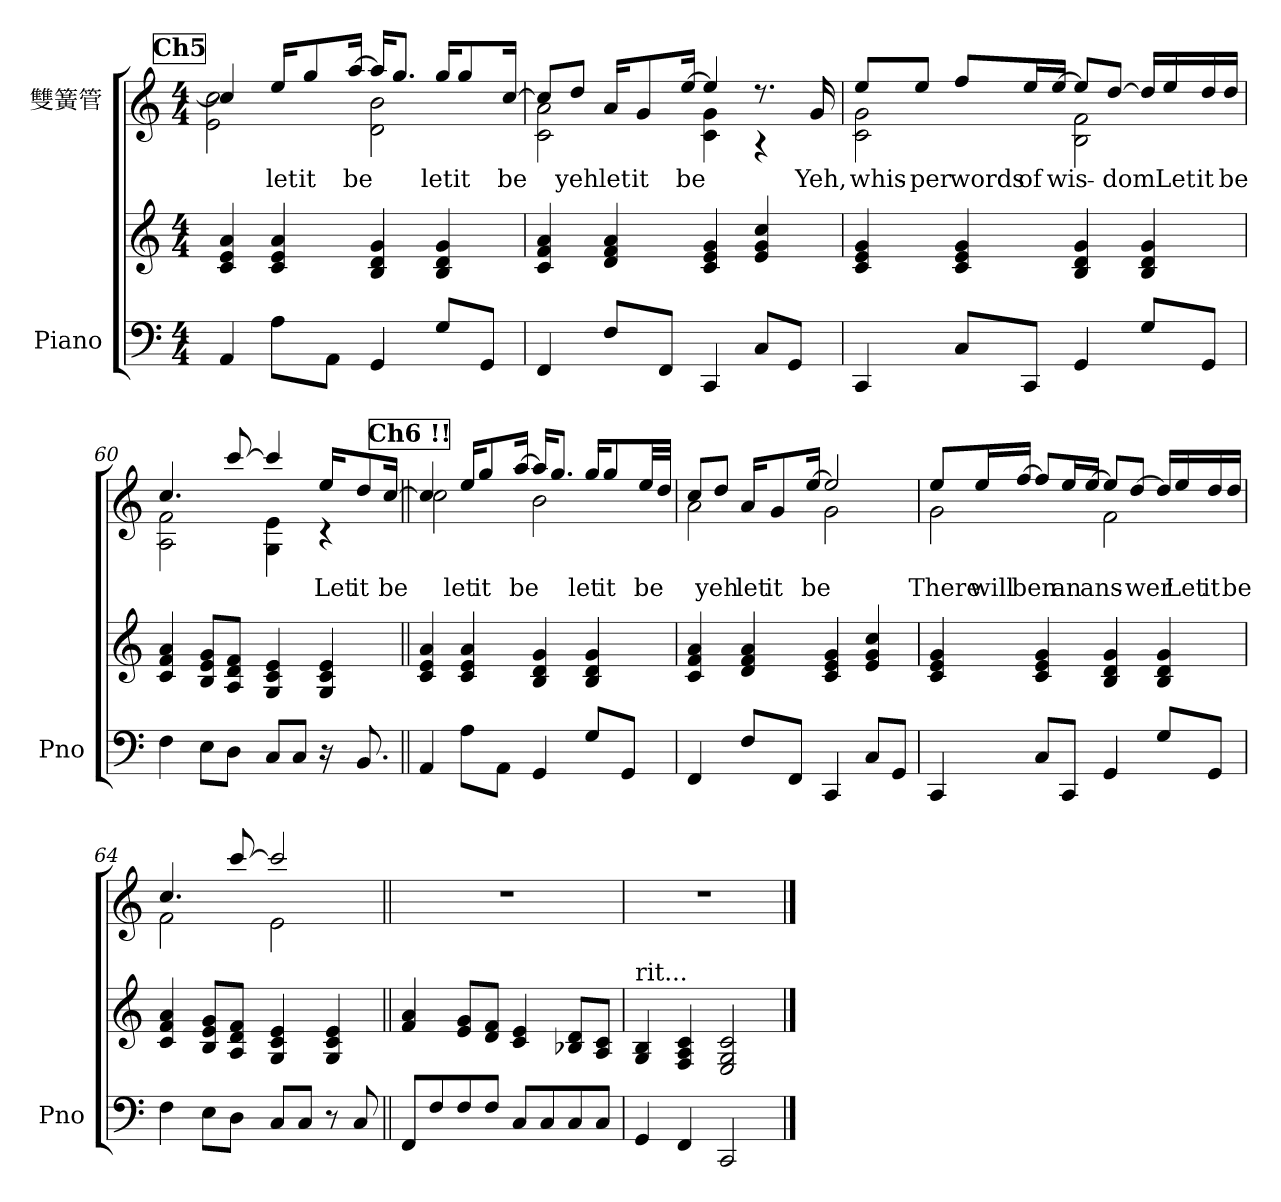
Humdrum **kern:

**kern	**kern	**kern	**text
*part2	*part2	*part1	*part1
*staff3	*staff2	*staff1	*staff1
*I"Piano	*	*I"雙簧管	*
*I'Pno	*	*	*
!!LO:LB:g=z
*clefF4	*clefG2	*clefG2	*
*k[]	*k[]	*k[]	*
*M4/4	*M4/4	*M4/4	*
!!LO:REH:place=s1:a:B:fs=14:t=Ch5
=57	=57	=57	=57
*	*	*^	*
4AA/	4c/ 4e/ 4a/	4cc/]	2e\ 2cc\	.
8A\L	4c/ 4e/ 4a/	16ee/KL	.	let
.	.	8gg/	.	it
8AA\J	.	.	.	.
.	.	[16aa/Jk	.	be
4GG/	4B/ 4d/ 4g/	16aa/KL]	2d\ 2b\	.
.	.	8.gg/J	.	.
8G/L	4B/ 4d/ 4g/	16gg/KL	.	let
.	.	8gg/	.	it
8GG/J	.	.	.	.
.	.	[16cc/Jk	.	be
=58	=58	=58	=58	=58
4FF/	4c/ 4f/ 4a/	8cc/L]	2c\ 2a\	.
.	.	8dd/J	.	yeh
8F/L	4d/ 4f/ 4a/	16a/KL	.	let
.	.	8g/	.	it
8FF/J	.	.	.	.
.	.	[16ee/Jk	.	be
4CC/	4c/ 4e/ 4g/	4ee/]	4c\ 4g\	.
8C/L	4e/ 4g/ 4cc/	8.r	4r	.
8GG/J	.	.	.	.
.	.	16g/	.	Yeh,
!!LO:LB:g=z	!!
=59	=59	=59	=59	=59
4CC/	4c/ 4e/ 4g/	8ee/L	2c\ 2g\	whis-
.	.	8ee/J	.	-per
8C/L	4c/ 4e/ 4g/	8ff/L	.	words
8CC/J	.	16ee/L	.	of
.	.	[16ee/JJ	.	wis-
4GG/	4B/ 4d/ 4g/	8ee/L]	2B\ 2f\	.
.	.	[8dd/J	.	-dom
8G/L	4B/ 4d/ 4g/	16dd/LL]	.	.
.	.	16ee/	.	Let
8GG/J	.	16dd/	.	it
.	.	16dd/JJ	.	be
=60	=60	=60	=60	=60
4F\	4c/ 4f/ 4a/	4.cc/	2A\ 2f\	.
8E\L	8B/ 8e/ 8g/L	.	.	.
8D\J	8A/ 8d/ 8f/J	[8ccc/	.	.
8C/L	4G/ 4c/ 4e/	4ccc/]	4G\ 4e\	.
8C/J	.	.	.	.
16r	4G/ 4c/ 4e/	16ee/KL	4r	Let
8.BB/	.	8dd/	.	it
.	.	[16cc/Jk	.	be
!!LO:PB:g=z	!!
!!LO:REH:place=s1:a:B:fs=14:t=Ch6	!!
=61||	=61||	=61||	=61||	=61||
4AA/	4c/ 4e/ 4a/	4cc/]	2cc\	.
8A\L	4c/ 4e/ 4a/	16ee/KL	.	let
.	.	8gg/	.	it
8AA\J	.	.	.	.
.	.	[16aa/Jk	.	be
4GG/	4B/ 4d/ 4g/	16aa/KL]	2b\	.
.	.	8.gg/J	.	.
8G/L	4B/ 4d/ 4g/	16gg/KL	.	let
.	.	8gg/	.	it
8GG/J	.	.	.	.
.	.	32ee/LL	.	be
.	.	32dd/JJJ	.	.
=62	=62	=62	=62	=62
4FF/	4c/ 4f/ 4a/	8cc/L	2a\	.
.	.	8dd/J	.	yeh
8F/L	4d/ 4f/ 4a/	16a/KL	.	let
.	.	8g/	.	it
8FF/J	.	.	.	.
.	.	[16ee/Jk	.	be
4CC/	4c/ 4e/ 4g/	2ee/]	2g\	.
8C/L	4e/ 4g/ 4cc/	.	.	.
8GG/J	.	.	.	.
!!LO:LB:g=z	!!
=63	=63	=63	=63	=63
4CC/	4c/ 4e/ 4g/	8ee/L	2g\	There
.	.	16ee/L	.	will
.	.	[16ff/JJ	.	ben
8C/L	4c/ 4e/ 4g/	8ff/L]	.	.
8CC/J	.	16ee/L	.	an
.	.	[16ee/JJ	.	ans-
4GG/	4B/ 4d/ 4g/	8ee/L]	2f\	.
.	.	[8dd/J	.	-wer
8G/L	4B/ 4d/ 4g/	16dd/LL]	.	.
.	.	16ee/	.	Let
8GG/J	.	16dd/	.	it
.	.	16dd/JJ	.	be
=64	=64	=64	=64	=64
4F\	4c/ 4f/ 4a/	4.cc/	2f\	.
8E\L	8B/ 8e/ 8g/L	.	.	.
8D\J	8A/ 8d/ 8f/J	[8ccc/	.	.
8C/L	4G/ 4c/ 4e/	2ccc/]	2e\	.
8C/J	.	.	.	.
8r	4G/ 4c/ 4e/	.	.	.
8C/	.	.	.	.
*	*	*v	*v	*
!!LO:LB:g=z
=65||	=65||	=65||	=65||
!!LO:REH:place=s1:a:B:fs=14:t=Outr.
*	*	*MM68	*
8FF/L	4f/ 4a/	1r	.
8F/	.	.	.
8F/	8e/ 8g/L	.	.
8F/J	8d/ 8f/J	.	.
8C/L	4c/ 4e/	.	.
8C/	.	.	.
8C/	8B-X/ 8d/L	.	.
8C/J	8A/ 8c/J	.	.
=66	=66	=66	=66
!	!LO:TX:a:t=rit...	!	!
4GG/	4G/ 4B/	1r	.
4FF/	4F/ 4A/ 4c/	.	.
2CC/	2E/ 2G/ 2c/	.	.
==	==	==	==
*-	*-	*-	*-
